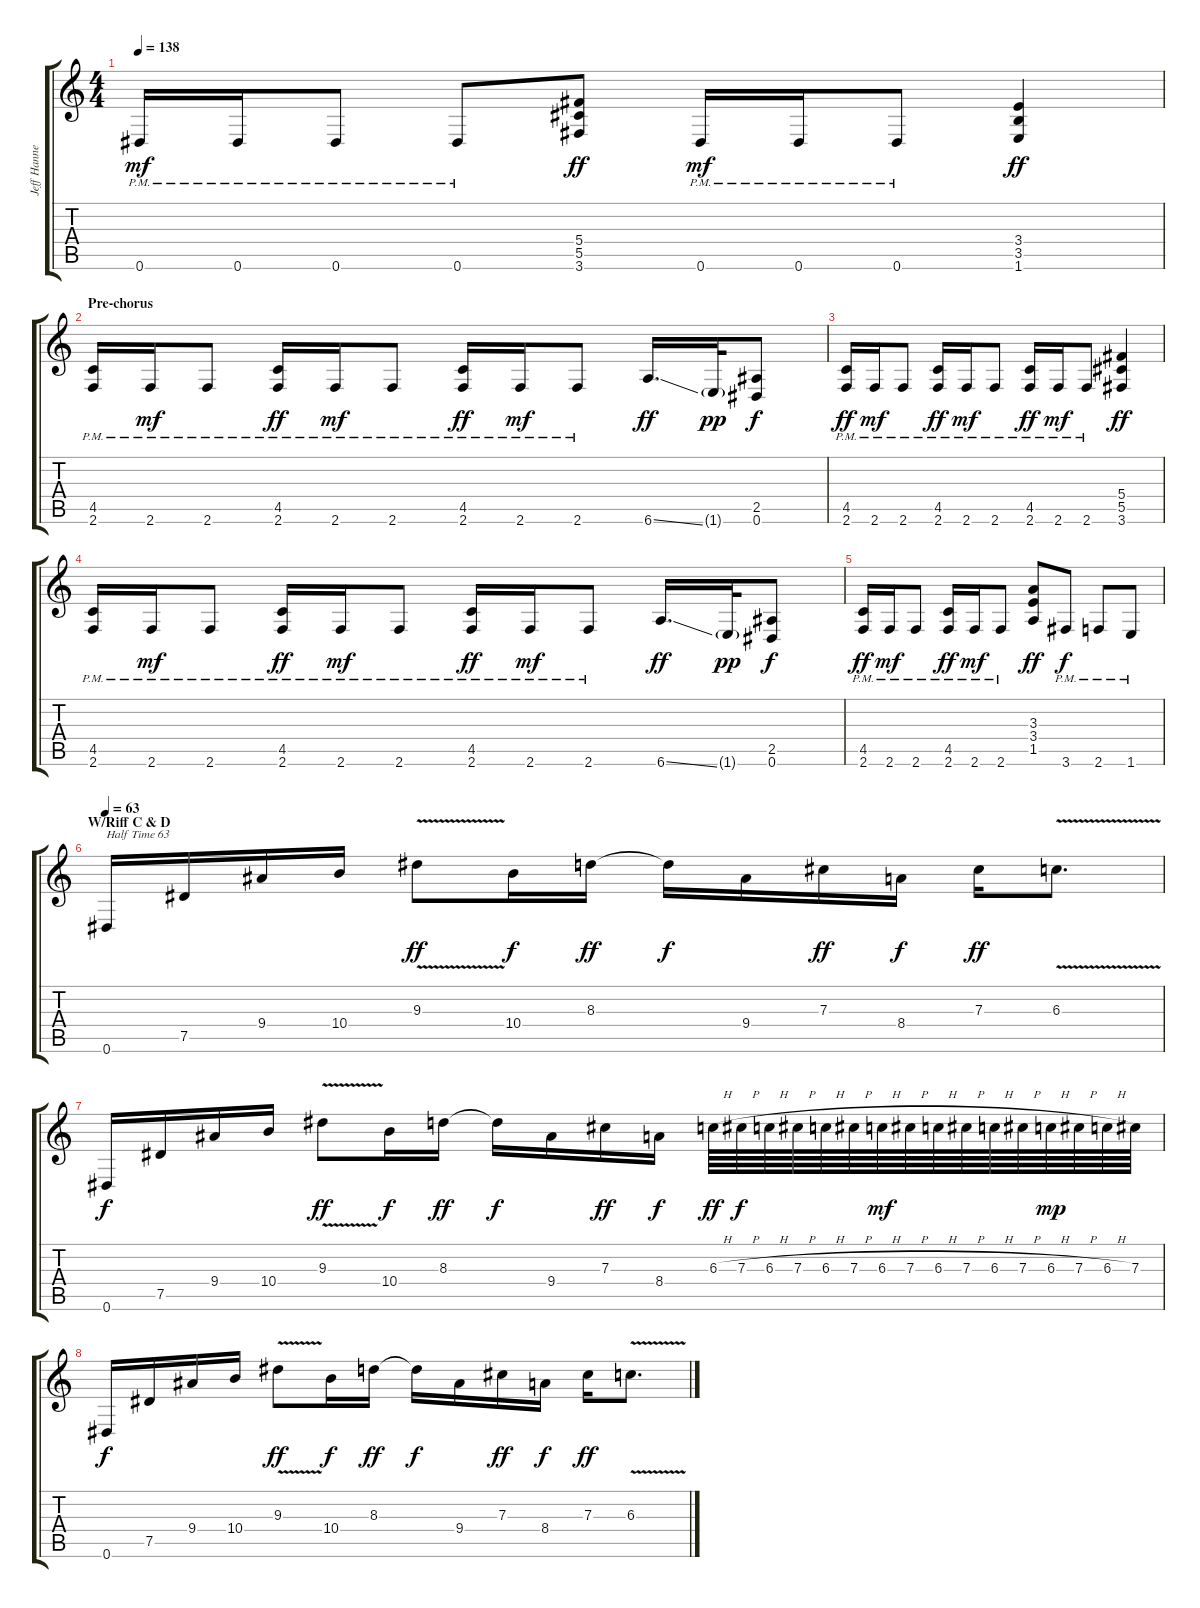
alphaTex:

\track ("Jeff Hanneman" "Jeff Hanne") {instrument distortionguitar}
\staff {score tabs}
\tuning (Eb4 Bb3 Gb3 Db3 Ab2 Eb2) {hide}
\ts (4 4)
\tempo 138
\clef g2
\ks c
0.6{pm}.16{dy mf} 0.6{pm}.16 0.6{pm}.8 0.6{pm}.8 (5.4 5.5 3.6).8{dy ff} 0.6{pm}.16{dy mf} 0.6{pm}.16 0.6{pm}.8 (3.4 3.5 1.6).4{dy ff} |
\section ("" "Pre-chorus")
(4.5{pm} 2.6{pm}).16 2.6{pm}.16{dy mf} 2.6{pm}.8 (4.5{pm} 2.6{pm}).16{dy ff} 2.6{pm}.16{dy mf} 2.6{pm}.8 (4.5{pm} 2.6{pm}).16{dy ff} 2.6{pm}.16{dy mf} 2.6{pm}.8 6.6{ss}.16{d dy ff} 1.6{g}.32{dy pp} (2.5 0.6).8{dy f} |
(4.5{pm} 2.6{pm}).16{dy ff} 2.6{pm}.16{dy mf} 2.6{pm}.8 (4.5{pm} 2.6{pm}).16{dy ff} 2.6{pm}.16{dy mf} 2.6{pm}.8 (4.5{pm} 2.6{pm}).16{dy ff} 2.6{pm}.16{dy mf} 2.6{pm}.8 (5.4 5.5 3.6).4{dy ff} |
(4.5{pm} 2.6{pm}).16 2.6{pm}.16{dy mf} 2.6{pm}.8 (4.5{pm} 2.6{pm}).16{dy ff} 2.6{pm}.16{dy mf} 2.6{pm}.8 (4.5{pm} 2.6{pm}).16{dy ff} 2.6{pm}.16{dy mf} 2.6{pm}.8 6.6{ss}.16{d dy ff} 1.6{g}.32{dy pp} (2.5 0.6).8{dy f} |
(4.5{pm} 2.6{pm}).16{dy ff} 2.6{pm}.16{dy mf} 2.6{pm}.8 (4.5{pm} 2.6{pm}).16{dy ff} 2.6{pm}.16{dy mf} 2.6{pm}.8 (3.3 3.4 1.5).8{dy ff} 3.6{pm}.8{dy f} 2.6{pm}.8 1.6{pm}.8 |
\section ("" "W/Riff C & D")
\tempo 63
0.6.16{txt "Half Time 63"} 7.5.16 9.4.16 10.4.16 9.3{v}.8{dy ff} 10.4.16{dy f} 8.3.16{dy ff} 8.3{t}.16{dy f} 9.4.16 7.3.16{dy ff} 8.4.16{dy f} 7.3.16{dy ff} 6.3{v}.8{d} |
0.6.16{dy f} 7.5.16 9.4.16 10.4.16 9.3{v}.8{dy ff} 10.4.16{dy f} 8.3.16{dy ff} 8.3{t}.16{dy f} 9.4.16 7.3.16{dy ff} 8.4.16{dy f} 6.3{h}.64{dy ff} 7.3{h}.64{dy f} 6.3{h}.64 7.3{h}.64 6.3{h}.64 7.3{h}.64 6.3{h}.64{dy mf} 7.3{h}.64 6.3{h}.64 7.3{h}.64 6.3{h}.64 7.3{h}.64 6.3{h}.64{dy mp} 7.3{h}.64 6.3{h}.64 7.3.64 |
0.6.16{dy f} 7.5.16 9.4.16 10.4.16 9.3{v}.8{dy ff} 10.4.16{dy f} 8.3.16{dy ff} 8.3{t}.16{dy f} 9.4.16 7.3.16{dy ff} 8.4.16{dy f} 7.3.16{dy ff} 6.3{v}.8{d}
